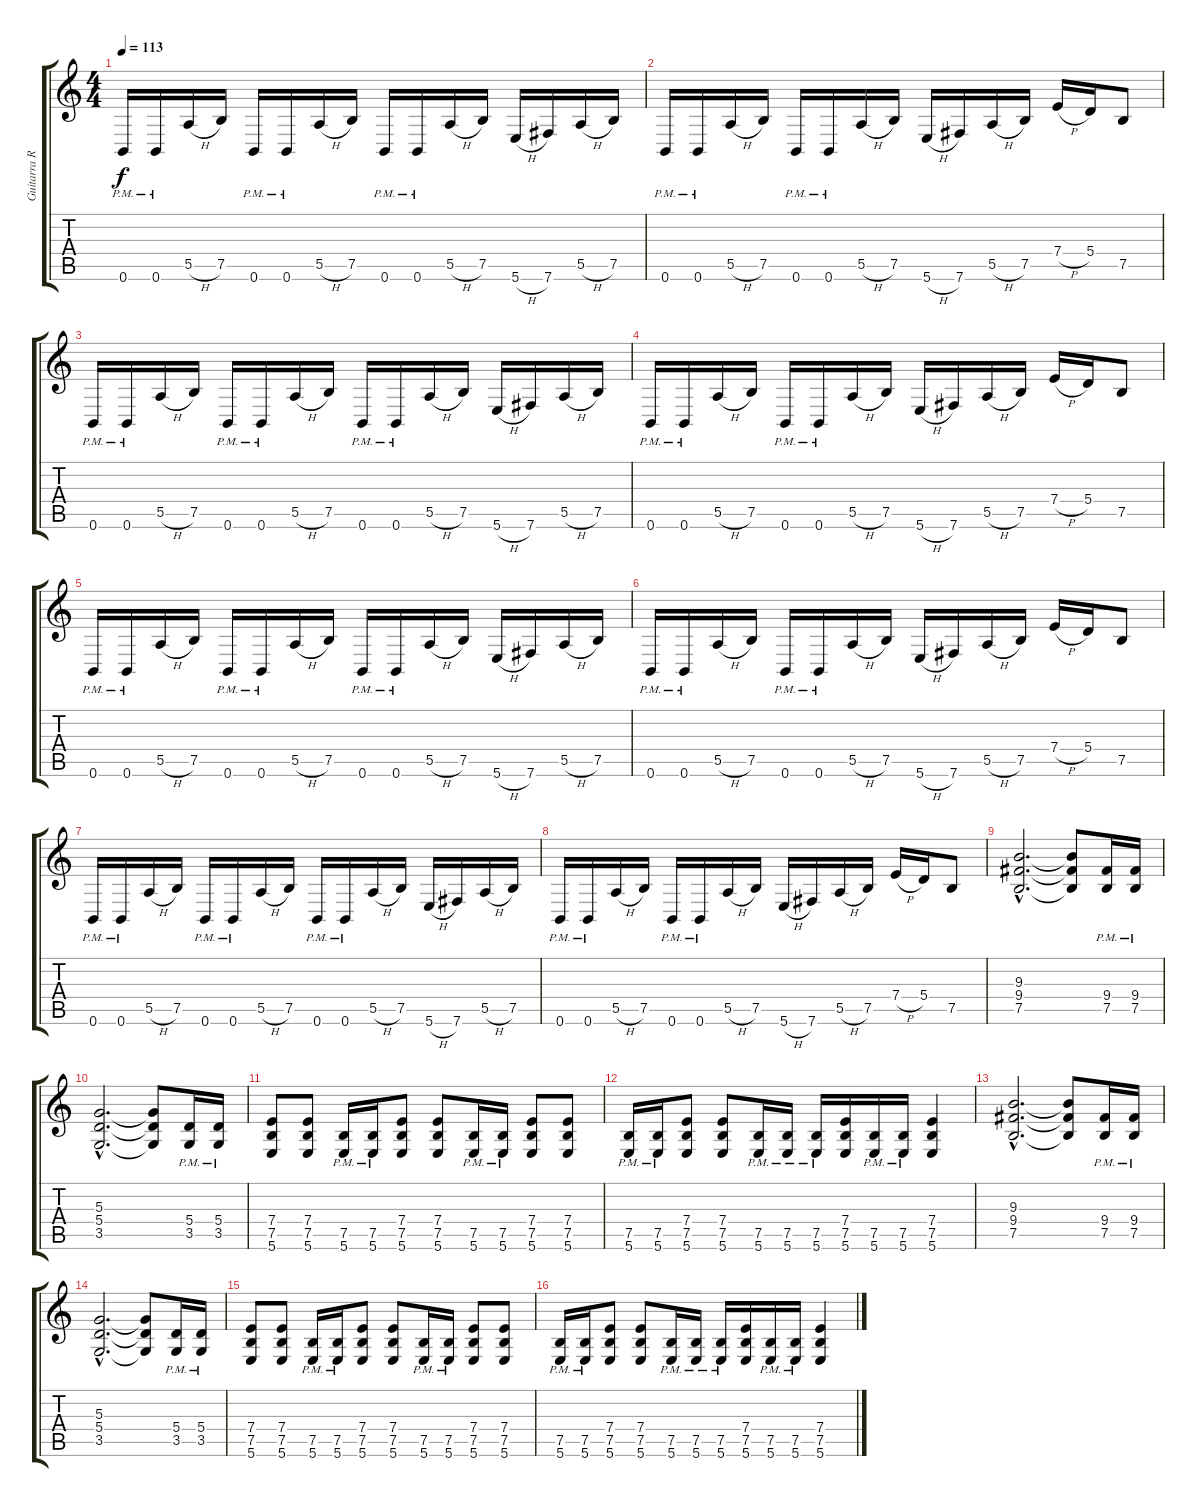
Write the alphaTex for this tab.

\track ("Guitarra Ritmica" "Guitarra R") {instrument distortionguitar}
\staff {score tabs}
\tuning (B3 Gb3 D3 A2 E2 B1) {hide}
\ts (4 4)
\tempo 113
\clef g2
\ks c
0.6{pm}.16{dy f} 0.6{pm}.16 5.5{h}.16 7.5.16 0.6{pm}.16 0.6{pm}.16 5.5{h}.16 7.5.16 0.6{pm}.16 0.6{pm}.16 5.5{h}.16 7.5.16 5.6{h}.16 7.6.16 5.5{h}.16 7.5.16 |
0.6{pm}.16 0.6{pm}.16 5.5{h}.16 7.5.16 0.6{pm}.16 0.6{pm}.16 5.5{h}.16 7.5.16 5.6{h}.16 7.6.16 5.5{h}.16 7.5.16 7.4{h}.16 5.4.16 7.5.8 |
0.6{pm}.16 0.6{pm}.16 5.5{h}.16 7.5.16 0.6{pm}.16 0.6{pm}.16 5.5{h}.16 7.5.16 0.6{pm}.16 0.6{pm}.16 5.5{h}.16 7.5.16 5.6{h}.16 7.6.16 5.5{h}.16 7.5.16 |
0.6{pm}.16 0.6{pm}.16 5.5{h}.16 7.5.16 0.6{pm}.16 0.6{pm}.16 5.5{h}.16 7.5.16 5.6{h}.16 7.6.16 5.5{h}.16 7.5.16 7.4{h}.16 5.4.16 7.5.8 |
0.6{pm}.16 0.6{pm}.16 5.5{h}.16 7.5.16 0.6{pm}.16 0.6{pm}.16 5.5{h}.16 7.5.16 0.6{pm}.16 0.6{pm}.16 5.5{h}.16 7.5.16 5.6{h}.16 7.6.16 5.5{h}.16 7.5.16 |
0.6{pm}.16 0.6{pm}.16 5.5{h}.16 7.5.16 0.6{pm}.16 0.6{pm}.16 5.5{h}.16 7.5.16 5.6{h}.16 7.6.16 5.5{h}.16 7.5.16 7.4{h}.16 5.4.16 7.5.8 |
0.6{pm}.16 0.6{pm}.16 5.5{h}.16 7.5.16 0.6{pm}.16 0.6{pm}.16 5.5{h}.16 7.5.16 0.6{pm}.16 0.6{pm}.16 5.5{h}.16 7.5.16 5.6{h}.16 7.6.16 5.5{h}.16 7.5.16 |
0.6{pm}.16 0.6{pm}.16 5.5{h}.16 7.5.16 0.6{pm}.16 0.6{pm}.16 5.5{h}.16 7.5.16 5.6{h}.16 7.6.16 5.5{h}.16 7.5.16 7.4{h}.16 5.4.16 7.5.8 |
(9.3{hac} 9.4{hac} 7.5{hac}).2{d} (9.3{t} 9.4{t} 7.5{t}).8 (9.4{pm} 7.5).16 (9.4{pm} 7.5).16 |
(5.3{hac} 5.4{hac} 3.5{hac}).2{d} (5.3{t} 5.4{t} 3.5{t}).8 (5.4 3.5{pm}).16 (5.4 3.5{pm}).16 |
(7.4 7.5 5.6).8 (7.4 7.5 5.6).8 (7.5 5.6{pm}).16 (7.5 5.6{pm}).16 (7.4 7.5 5.6).8 (7.4 7.5 5.6).8 (7.5 5.6{pm}).16 (7.5 5.6{pm}).16 (7.4 7.5 5.6).8 (7.4 7.5 5.6).8 |
(7.5 5.6{pm}).16 (7.5 5.6{pm}).16 (7.4 7.5 5.6).8 (7.4 7.5 5.6).8 (7.5{pm} 5.6{pm}).16 (7.5{pm} 5.6{pm}).16 (7.5{pm} 5.6{pm}).16 (7.4 7.5 5.6).16 (7.5{pm} 5.6{pm}).16 (7.5{pm} 5.6{pm}).16 (7.4 7.5 5.6).4 |
(9.3{hac} 9.4{hac} 7.5{hac}).2{d} (9.3{t} 9.4{t} 7.5{t}).8 (9.4{pm} 7.5).16 (9.4{pm} 7.5).16 |
(5.3{hac} 5.4{hac} 3.5{hac}).2{d} (5.3{t} 5.4{t} 3.5{t}).8 (5.4 3.5{pm}).16 (5.4 3.5{pm}).16 |
(7.4 7.5 5.6).8 (7.4 7.5 5.6).8 (7.5 5.6{pm}).16 (7.5 5.6{pm}).16 (7.4 7.5 5.6).8 (7.4 7.5 5.6).8 (7.5 5.6{pm}).16 (7.5 5.6{pm}).16 (7.4 7.5 5.6).8 (7.4 7.5 5.6).8 |
(7.5 5.6{pm}).16 (7.5 5.6{pm}).16 (7.4 7.5 5.6).8 (7.4 7.5 5.6).8 (7.5{pm} 5.6{pm}).16 (7.5{pm} 5.6{pm}).16 (7.5{pm} 5.6{pm}).16 (7.4 7.5 5.6).16 (7.5{pm} 5.6{pm}).16 (7.5{pm} 5.6{pm}).16 (7.4 7.5 5.6).4
